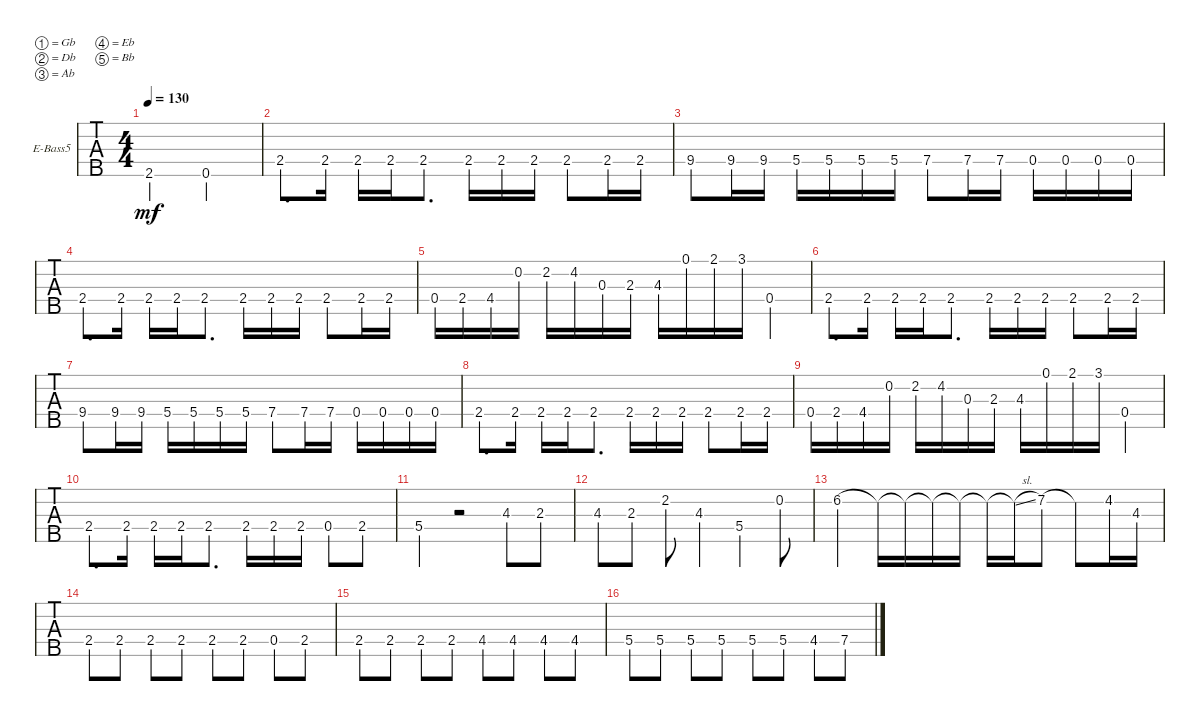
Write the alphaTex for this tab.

\defaultSystemsLayout 4
\bracketExtendMode groupsimilarinstruments
\firstSystemTrackNameOrientation horizontal
\otherSystemsTrackNameOrientation horizontal
\track ("Electric Bass" "E-Bass5") {instrument electricbassfinger}
\staff {tabs}
\tuning (Gb2 Db2 Ab1 Eb1 Bb0)
\ts (4 4)
\tempo 130
\clef f4
\ks c
2.5.2{dy mf} 0.5.2 |
2.4.8{d} 2.4.16 2.4.16 2.4.16 2.4.8{d} 2.4.16 2.4.16 2.4.16 2.4.8 2.4.16 2.4.16 |
9.4.8 9.4.16 9.4.16 5.4.16 5.4.16 5.4.16 5.4.16 7.4.8 7.4.16 7.4.16 0.4.16 0.4.16 0.4.16 0.4.16 |
2.4.8{d} 2.4.16 2.4.16 2.4.16 2.4.8{d} 2.4.16 2.4.16 2.4.16 2.4.8 2.4.16 2.4.16 |
0.4.16 2.4.16 4.4.16 0.2.16 2.2.16 4.2.16 0.3.16 2.3.16 4.3.16 0.1.16 2.1.16 3.1.16 0.4.4 |
2.4.8{d} 2.4.16 2.4.16 2.4.16 2.4.8{d} 2.4.16 2.4.16 2.4.16 2.4.8 2.4.16 2.4.16 |
9.4.8 9.4.16 9.4.16 5.4.16 5.4.16 5.4.16 5.4.16 7.4.8 7.4.16 7.4.16 0.4.16 0.4.16 0.4.16 0.4.16 |
2.4.8{d} 2.4.16 2.4.16 2.4.16 2.4.8{d} 2.4.16 2.4.16 2.4.16 2.4.8 2.4.16 2.4.16 |
0.4.16 2.4.16 4.4.16 0.2.16 2.2.16 4.2.16 0.3.16 2.3.16 4.3.16 0.1.16 2.1.16 3.1.16 0.4.4 |
2.4.8{d} 2.4.16 2.4.16 2.4.16 2.4.8{d} 2.4.16 2.4.16 2.4.16 0.4.8 2.4.8 |
5.4.4 r.2 4.3.8 2.3.8 |
4.3.8 2.3.8 2.2.8 4.3.4 5.4.4 0.2.8 |
6.2.4 6.2{t}.16 6.2{t}.16 6.2{t}.16 6.2{t}.16 6.2{t}.16 6.2{sl t}.16 7.2.8 7.2{t}.8 4.2.16 4.3.16 |
2.4.8 2.4.8 2.4.8 2.4.8 2.4.8 2.4.8 0.4.8 2.4.8 |
2.4.8 2.4.8 2.4.8 2.4.8 4.4.8 4.4.8 4.4.8 4.4.8 |
5.4.8 5.4.8 5.4.8 5.4.8 5.4.8 5.4.8 4.4.8 7.4.8
